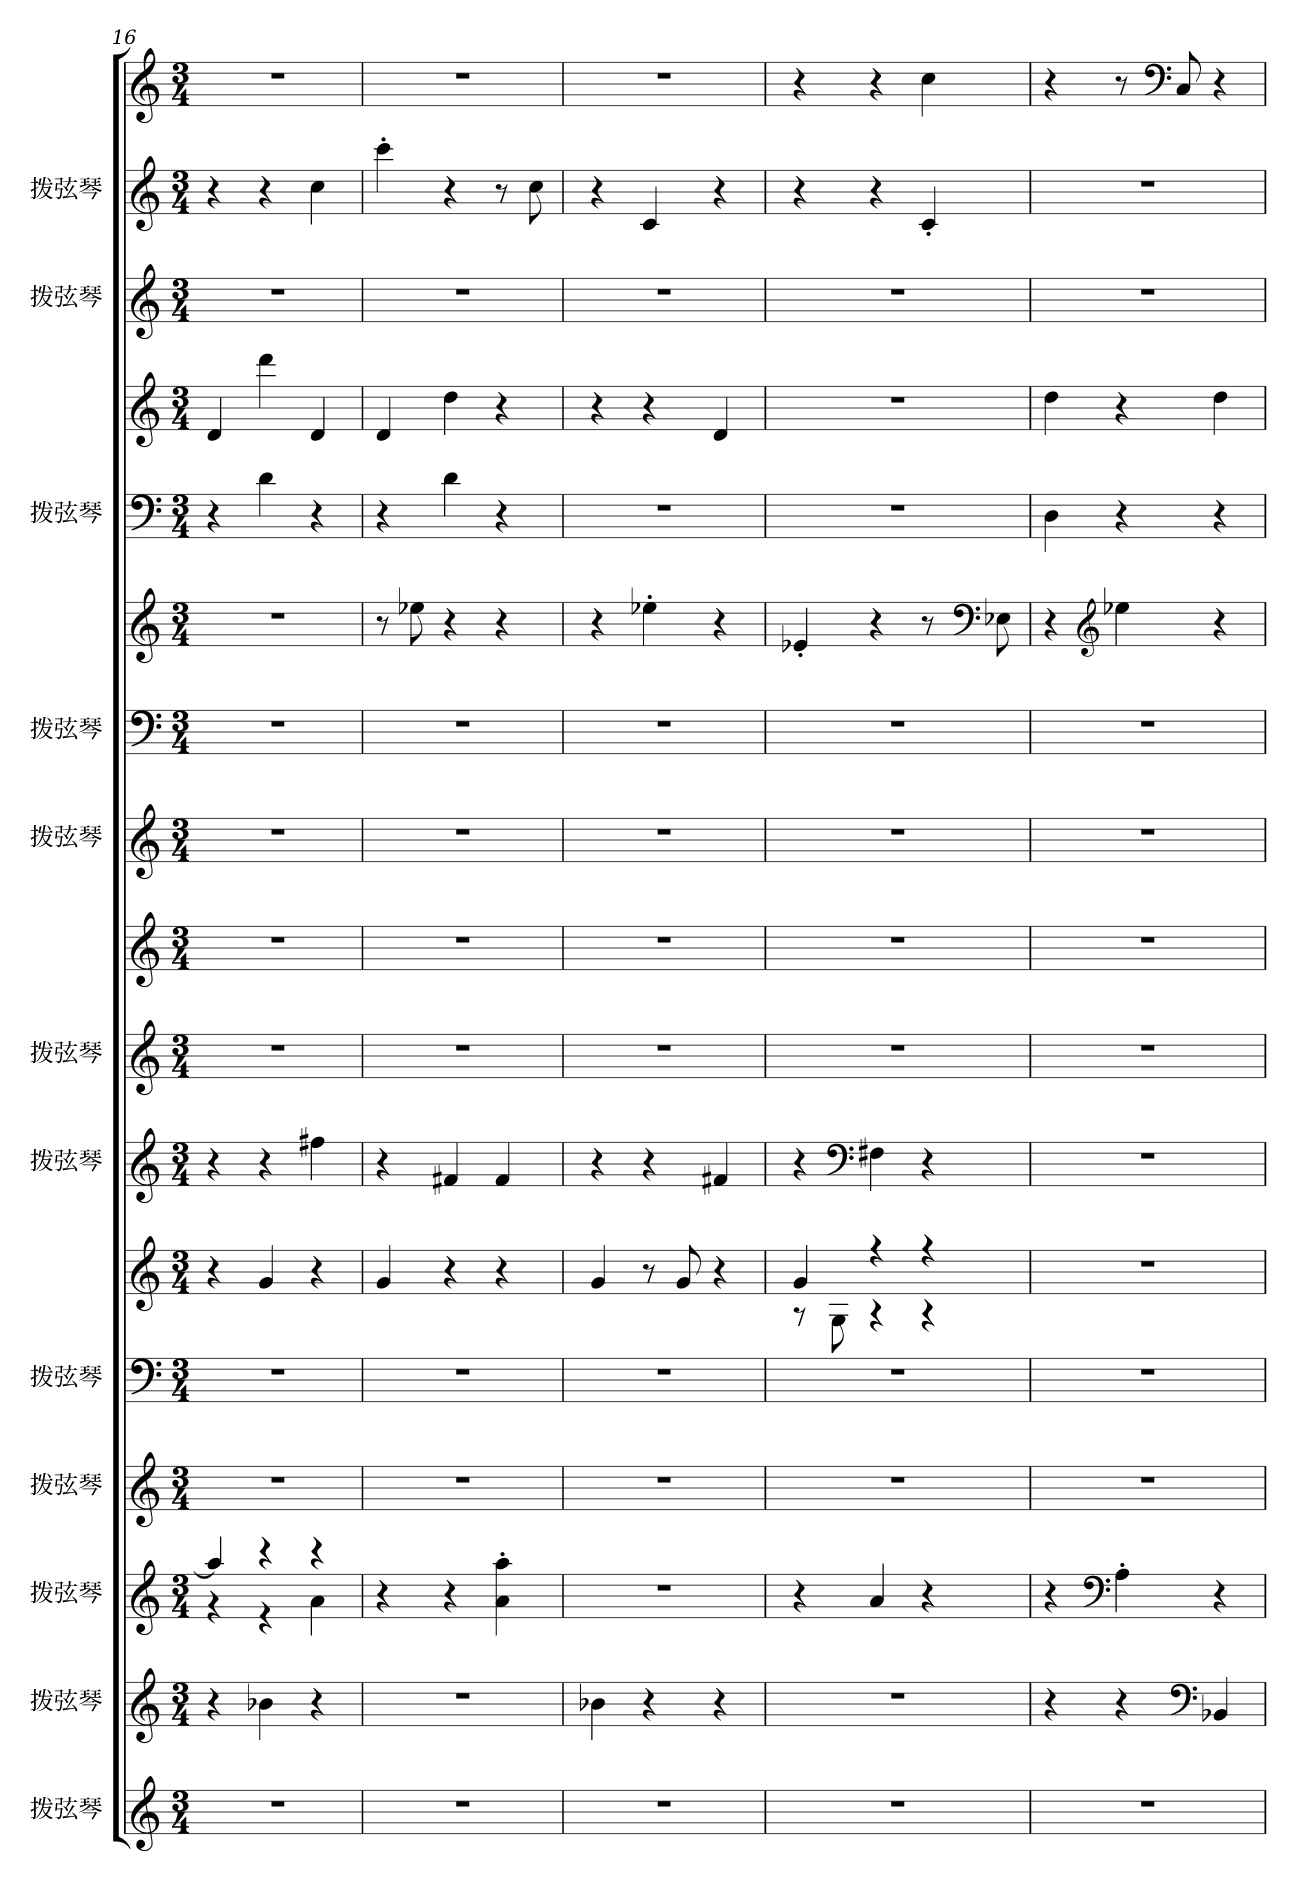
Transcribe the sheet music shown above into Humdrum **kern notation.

**kern	**kern	**kern	**kern	**kern	**kern	**kern	**kern	**kern	**kern	**kern	**kern	**kern	**kern	**kern	**kern	**kern
*part12	*part11	*part10	*part9	*part8	*part8	*part7	*part6	*part6	*part5	*part4	*part4	*part3	*part3	*part2	*part1	*part1
*staff17	*staff16	*staff15	*staff14	*staff13	*staff12	*staff11	*staff10	*staff9	*staff8	*staff7	*staff6	*staff5	*staff4	*staff3	*staff2	*staff1
*I"拨弦琴	*I"拨弦琴	*I"拨弦琴	*I"拨弦琴	*I"拨弦琴	*	*I"拨弦琴	*I"拨弦琴	*	*I"拨弦琴	*I"拨弦琴	*	*I"拨弦琴	*	*I"拨弦琴	*I"拨弦琴	*
*clefG2	*clefG2	*clefG2	*clefG2	*clefF4	*clefG2	*clefG2	*clefG2	*clefG2	*clefG2	*clefF4	*clefG2	*clefF4	*clefG2	*clefG2	*clefG2	*clefG2
*k[]	*k[]	*k[]	*k[]	*k[]	*k[]	*k[]	*k[]	*k[]	*k[]	*k[]	*k[]	*k[]	*k[]	*k[]	*k[]	*k[]
*M3/4	*M3/4	*M3/4	*M3/4	*M3/4	*M3/4	*M3/4	*M3/4	*M3/4	*M3/4	*M3/4	*M3/4	*M3/4	*M3/4	*M3/4	*M3/4	*M3/4
=16	=16	=16	=16	=16	=16	=16	=16	=16	=16	=16	=16	=16	=16	=16	=16	=16
*	*	*^	*	*	*	*	*	*	*	*	*	*	*	*	*	*
2.r	4r	4aa/]	4r	2.r	2.r	4r	4r	2.r	2.r	2.r	2.r	2.r	4r	4d/	2.r	4r	2.r
.	4b-X\	4r	4r	.	.	4g/	4r	.	.	.	.	.	4d\	4ddd\	.	4r	.
.	4r	4r	4a\	.	.	4r	4ff#X\	.	.	.	.	.	4r	4d/	.	4cc\	.
*	*	*v	*v	*	*	*	*	*	*	*	*	*	*	*	*	*	*
=17	=17	=17	=17	=17	=17	=17	=17	=17	=17	=17	=17	=17	=17	=17	=17	=17
2.r	2.r	4r	2.r	2.r	4g/	4r	2.r	2.r	2.r	2.r	8r	4r	4d/	2.r	4ccc'\	2.r
.	.	.	.	.	.	.	.	.	.	.	8ee-X\	.	.	.	.	.
.	.	4r	.	.	4r	4f#X/	.	.	.	.	4r	4d\	4dd\	.	4r	.
.	.	4a\' 4aa\'	.	.	4r	4f#/	.	.	.	.	4r	4r	4r	.	8r	.
.	.	.	.	.	.	.	.	.	.	.	.	.	.	.	8cc\	.
=18	=18	=18	=18	=18	=18	=18	=18	=18	=18	=18	=18	=18	=18	=18	=18	=18
2.r	4b-X\	2.r	2.r	2.r	4g/	4r	2.r	2.r	2.r	2.r	4r	2.r	4r	2.r	4r	2.r
.	4r	.	.	.	8r	4r	.	.	.	.	4ee-X'\	.	4r	.	4c/	.
.	.	.	.	.	8g/	.	.	.	.	.	.	.	.	.	.	.
.	4r	.	.	.	4r	4f#X/	.	.	.	.	4r	.	4d/	.	4r	.
!!LO:PB:g=z
=19	=19	=19	=19	=19	=19	=19	=19	=19	=19	=19	=19	=19	=19	=19	=19	=19
*	*	*	*	*	*^	*	*	*	*	*	*	*	*	*	*	*
2.r	2.r	4r	2.r	2.r	4g/	8r	4r	2.r	2.r	2.r	2.r	4e-X'/	2.r	2.r	2.r	4r	4r
.	.	.	.	.	.	8G\	.	.	.	.	.	.	.	.	.	.	.
*	*	*	*	*	*	*	*clefF4	*	*	*	*	*	*	*	*	*	*
.	.	4a/	.	.	4r	4r	4F#X\	.	.	.	.	4r	.	.	.	4r	4r
.	.	4r	.	.	4r	4r	4r	.	.	.	.	8r	.	.	.	4c'/	4cc\
*	*	*	*	*	*	*	*	*	*	*	*	*clefF4	*	*	*	*	*
.	.	.	.	.	.	.	.	.	.	.	.	8E-X\	.	.	.	.	.
*	*	*	*	*	*v	*v	*	*	*	*	*	*	*	*	*	*	*
=20	=20	=20	=20	=20	=20	=20	=20	=20	=20	=20	=20	=20	=20	=20	=20	=20
2.r	4r	4r	2.r	2.r	2.r	2.r	2.r	2.r	2.r	2.r	4r	4D\	4dd\	2.r	2.r	4r
*	*	*clefF4	*	*	*	*	*	*	*	*	*clefG2	*	*	*	*	*
.	4r	4A'\	.	.	.	.	.	.	.	.	4ee-X\	4r	4r	.	.	8r
*	*	*	*	*	*	*	*	*	*	*	*	*	*	*	*	*clefF4
.	.	.	.	.	.	.	.	.	.	.	.	.	.	.	.	8C/
*	*clefF4	*	*	*	*	*	*	*	*	*	*	*	*	*	*	*
.	4BB-X/	4r	.	.	.	.	.	.	.	.	4r	4r	4dd\	.	.	4r
=	=	=	=	=	=	=	=	=	=	=	=	=	=	=	=	=
*-	*-	*-	*-	*-	*-	*-	*-	*-	*-	*-	*-	*-	*-	*-	*-	*-
